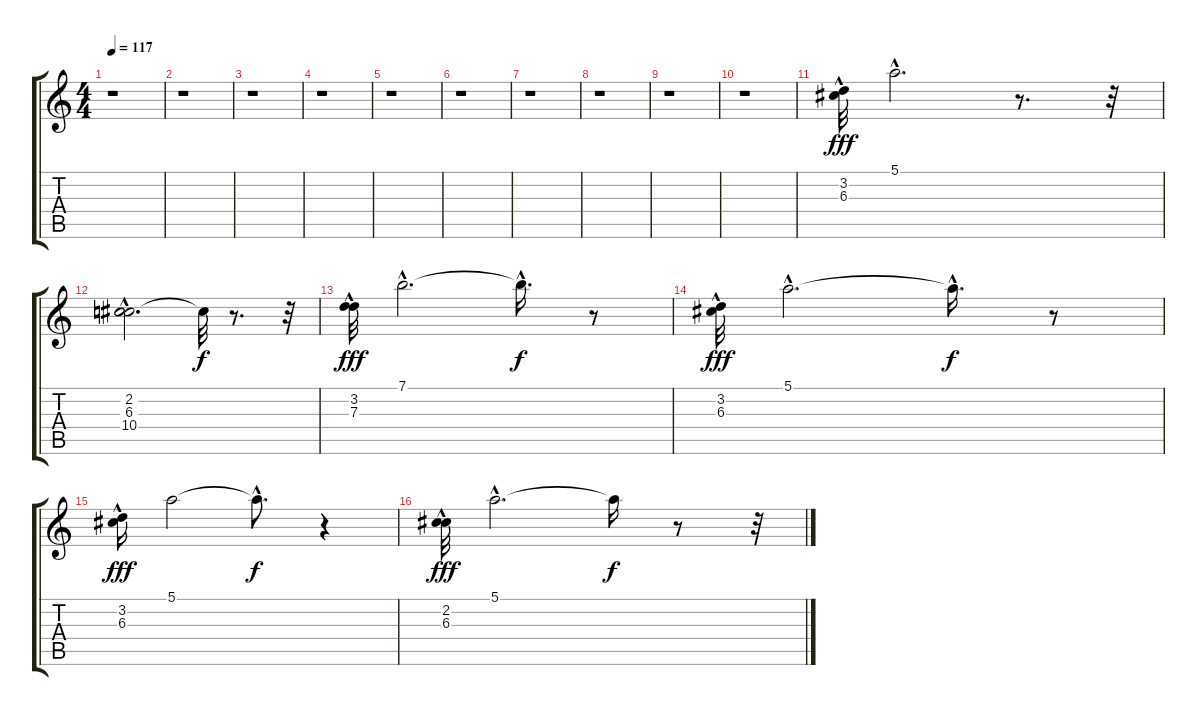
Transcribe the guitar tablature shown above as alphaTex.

\track "" {instrument electricguitarjazz}
\staff {score tabs}
\tuning (E4 B3 G3 D3 A2 E2) {hide}
\ts (4 4)
\tempo 117
\clef g2
\ks c
r.1{dy fff instrument electricguitarjazz} |
r.1 |
r.1 |
r.1 |
r.1 |
r.1 |
r.1 |
r.1 |
r.1 |
r.1 |
(3.2{hac} 6.3{hac}).32 5.1{hac}.2{d} r.8{d} r.32 |
(2.2{hac} 6.3{hac} 10.4{hac}).2{d} 10.4{t}.32{dy f} r.8{d} r.32 |
(3.2{hac} 7.3{hac}).32{dy fff} 7.1{hac}.2{d} 7.1{hac t}.16{d dy f} r.8 |
(3.2{hac} 6.3{hac}).32{dy fff} 5.1{hac}.2{d} 5.1{hac t}.16{d dy f} r.8 |
(3.2{hac} 6.3{hac}).16{dy fff} 5.1.2 5.1{hac t}.8{d dy f} r.4 |
(2.2{hac} 6.3{hac}).32{dy fff} 5.1{hac}.2{d} 5.1{t}.16{dy f} r.8 r.32
